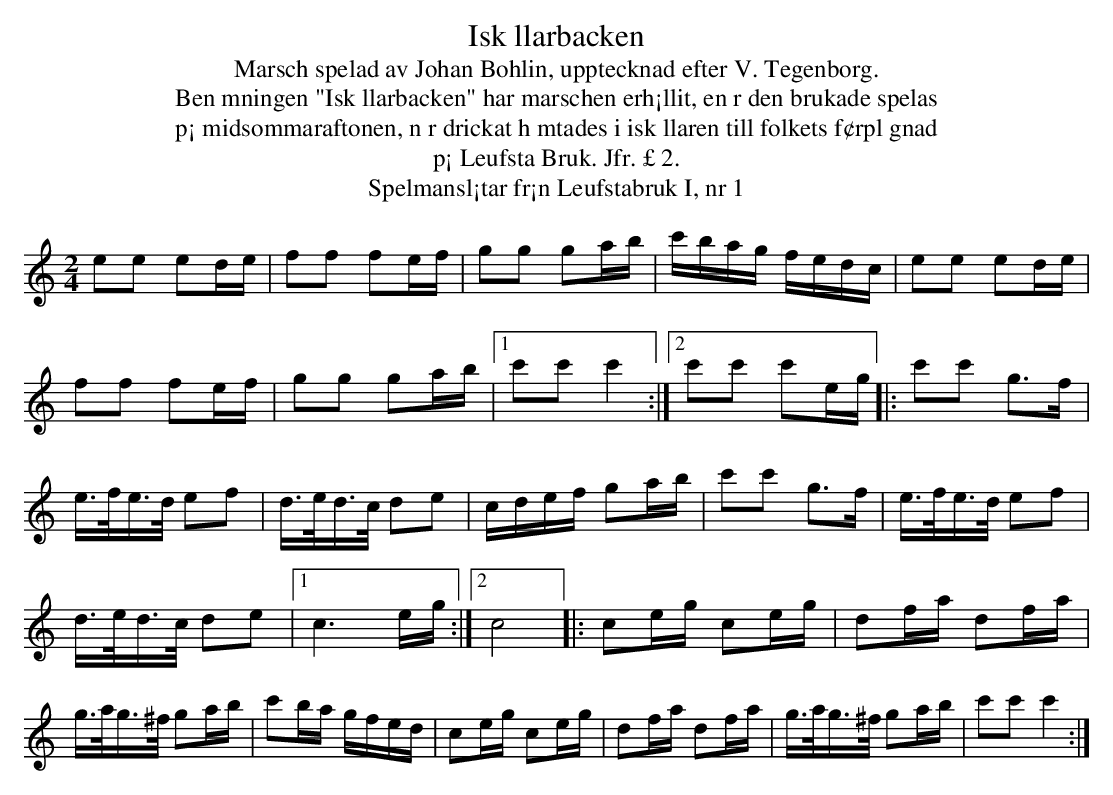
X:1
T:Isk llarbacken
T:Marsch spelad av Johan Bohlin, upptecknad efter V. Tegenborg.
T:Ben mningen "Isk llarbacken" har marschen erh¡llit, en r den brukade spelas
T:p¡ midsommaraftonen, n r drickat h mtades i isk llaren till folkets f¢rpl gnad
T:p¡ Leufsta Bruk. Jfr. £ 2.
T:Spelmansl¡tar fr¡n Leufstabruk I, nr 1
M:2/4
L:1/16
K:C
e2e2 e2de | f2f2 f2ef | g2g2 g2ab | c'bag fedc | e2e2 e2de |
f2f2 f2ef | g2g2 g2ab |1 c'2c'2 c'4 :|2 c'2c'2 c'2eg |: c'2c'2 g2>f2 |
e>fe>d e2f2 | d>ed>c d2e2 | cdef g2ab | c'2c'2 g2>f2 | e>fe>d e2f2 |
d>ed>c d2e2 |1 c6eg :|2 c8 |: c2eg c2eg | d2fa d2fa |
g>ag>^f g2ab | c'2ba gfed | c2eg c2eg | d2fa d2fa | g>ag>^f g2ab | c'2c'2 c'4 :|
